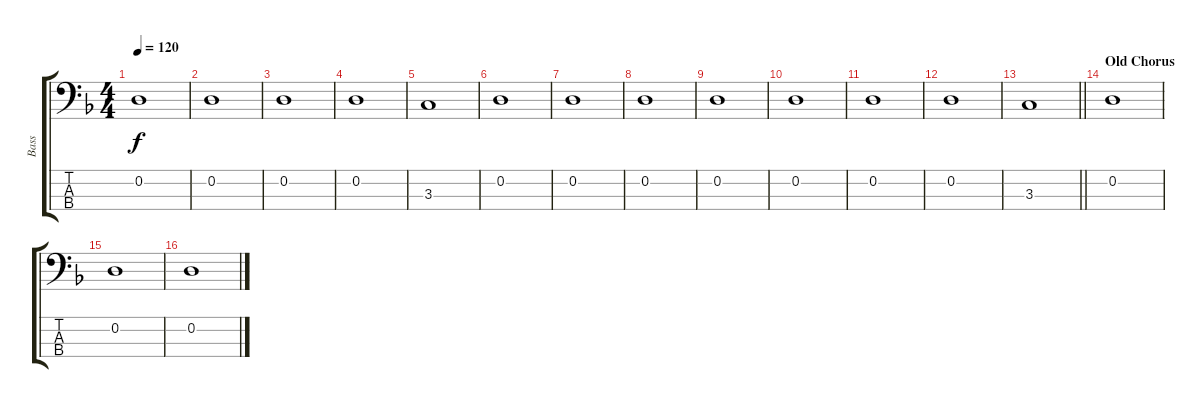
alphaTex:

\track ("Bass" "Bass") {instrument electricbassfinger}
\staff {score tabs}
\tuning (G2 D2 A1 E1) {hide}
\ts (4 4)
\tempo 120
\clef f4
\ks dminor
0.2.1{dy f} |
0.2.1 |
0.2.1 |
0.2.1 |
3.3.1 |
0.2.1 |
0.2.1 |
0.2.1 |
0.2.1 |
0.2.1 |
0.2.1 |
0.2.1 |
\barLineRight lightlight
3.3.1 |
\section ("" "Old Chorus")
0.2.1 |
0.2.1 |
0.2.1
